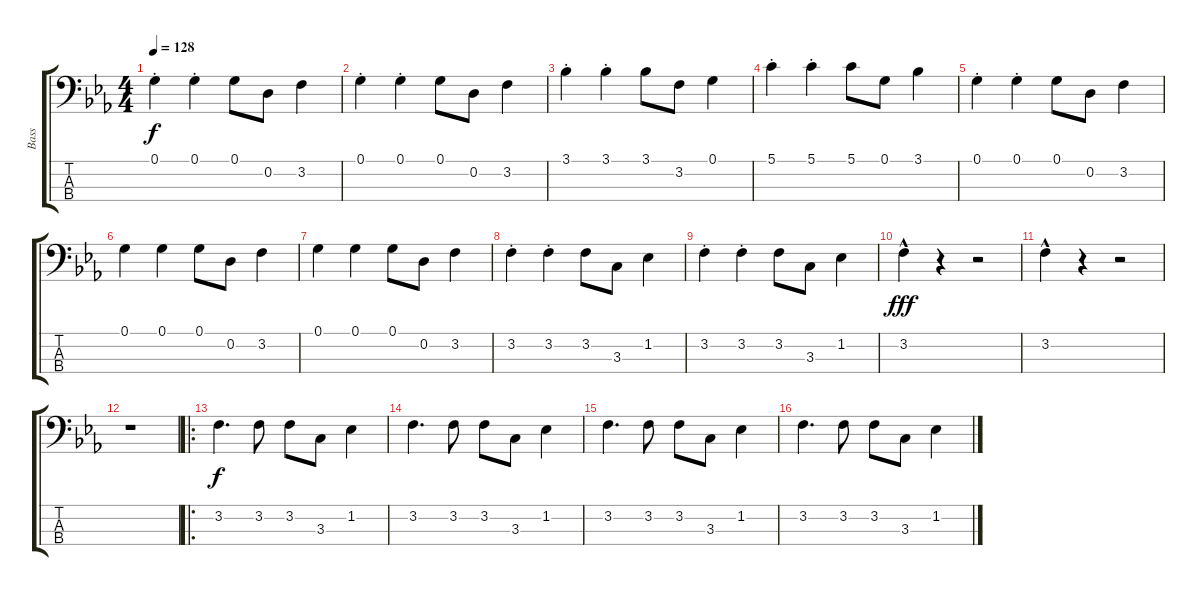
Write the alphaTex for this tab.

\track ("Bass" "Bass") {instrument electricbasspick}
\staff {score tabs}
\tuning (G2 D2 A1 E1) {hide}
\ts (4 4)
\tempo 128
\clef f4
\ks eb
0.1{st}.4{dy f} 0.1{st}.4 0.1.8 0.2.8 3.2.4 |
0.1{st}.4 0.1{st}.4 0.1.8 0.2.8 3.2.4 |
3.1{st}.4 3.1{st}.4 3.1.8 3.2.8 0.1.4 |
5.1{st}.4 5.1{st}.4 5.1.8 0.1.8 3.1.4 |
0.1{st}.4 0.1{st}.4 0.1.8 0.2.8 3.2.4 |
0.1.4 0.1.4 0.1.8 0.2.8 3.2.4 |
0.1.4 0.1.4 0.1.8 0.2.8 3.2.4 |
3.2{st}.4 3.2{st}.4 3.2.8 3.3.8 1.2.4 |
3.2{st}.4 3.2{st}.4 3.2.8 3.3.8 1.2.4 |
3.2{hac}.4{dy fff} r.4 r.2 |
3.2{hac}.4 r.4 r.2 |
r.1 |
\ro
3.2.4{d dy f} 3.2.8 3.2.8 3.3.8 1.2.4 |
3.2.4{d} 3.2.8 3.2.8 3.3.8 1.2.4 |
3.2.4{d} 3.2.8 3.2.8 3.3.8 1.2.4 |
3.2.4{d} 3.2.8 3.2.8 3.3.8 1.2.4
